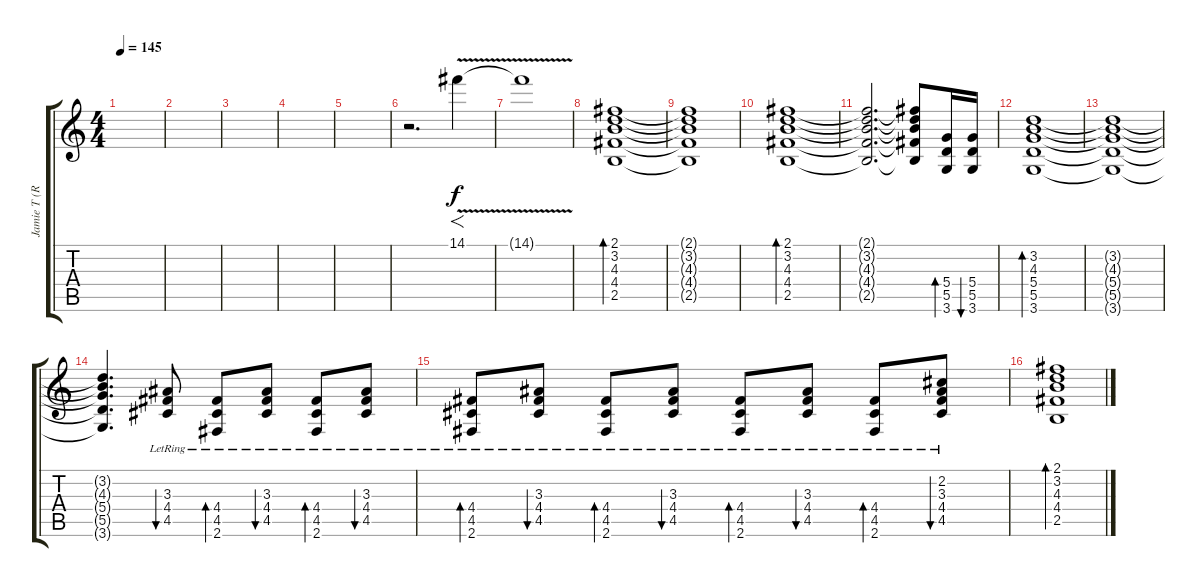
\track ("Jamie T (Rhythm Guitar)" "Jamie T (R") {instrument electricguitarclean}
\staff {score tabs}
\tuning (E4 B3 G3 D3 A2 E2) {hide}
\ts (4 4)
\tempo 145
\clef g2
\ks c
|
|
|
|
|
r.2{d volume 8} 14.1{v}.4{f} |
14.1{t}.1 |
(2.1 3.2 4.3 4.4 2.5).1{bd 30 volume 13} |
(2.1{t} 3.2{t} 4.3{t} 4.4{t} 2.5{t}).1 |
(2.1 3.2 4.3 4.4 2.5).1{bd 30} |
(2.1{t} 3.2{t} 4.3{t} 4.4{t} 2.5{t}).2{d} (2.1{t} 3.2{t} 4.3{t} 4.4{t} 2.5{t}).8 (5.4 5.5 3.6).16{bd 60} (5.4 5.5 3.6).16{bu 60} |
(3.2 4.3 5.4 5.5 3.6).1{bd 60 volume 2} |
(3.2{t} 4.3{t} 5.4{t} 5.5{t} 3.6{t}).1 |
(3.2{t} 4.3{t} 5.4{t} 5.5{t} 3.6{t}).4{d} (3.3{lr} 4.4{lr} 4.5{lr}).8{bu 60} (4.4{lr} 4.5{lr} 2.6{lr}).8{bd 60 volume 13} (3.3{lr} 4.4{lr} 4.5{lr}).8{bu 60} (4.4{lr} 4.5{lr} 2.6{lr}).8{bd 60} (3.3{lr} 4.4{lr} 4.5{lr}).8{bu 60} |
(4.4{lr} 4.5{lr} 2.6{lr}).8{bd 60} (3.3{lr} 4.4{lr} 4.5{lr}).8{bu 60} (4.4{lr} 4.5{lr} 2.6{lr}).8{bd 60} (3.3{lr} 4.4{lr} 4.5{lr}).8{bu 60} (4.4{lr} 4.5{lr} 2.6{lr}).8{bd 60} (3.3{lr} 4.4{lr} 4.5{lr}).8{bu 60} (4.4{lr} 4.5{lr} 2.6{lr}).8{bd 60} (2.2{lr} 3.3{lr} 4.4{lr} 4.5{lr}).8{bu 60} |
(2.1 3.2 4.3 4.4 2.5).1{bd 60}
